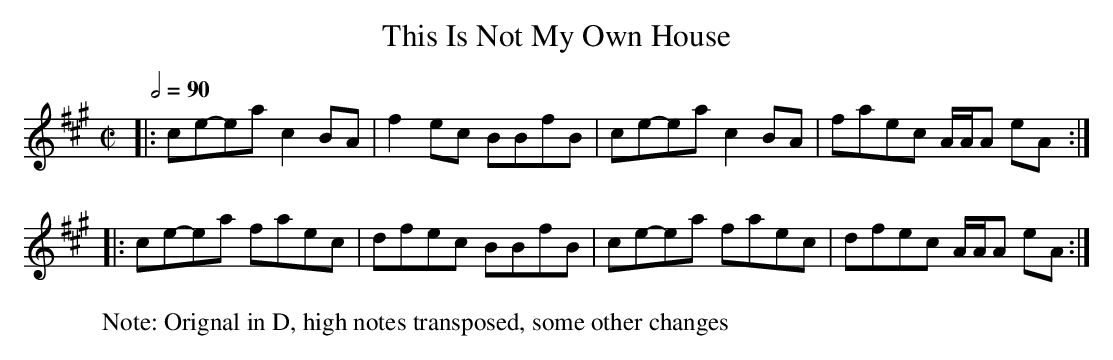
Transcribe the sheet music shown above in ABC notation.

X:1
T:This Is Not My Own House
M:C|
L:1/8
Q:1/2=90
K:A
|: ce-ea c2 BA | f2 ec BBfB | ce-ea c2 BA | faec A/2A/2A eA :|
|: ce-ea faec | dfec BBfB | ce-ea faec | dfec A/2A/2A eA :|
W:Note: Orignal in D, high notes transposed, some other changes
